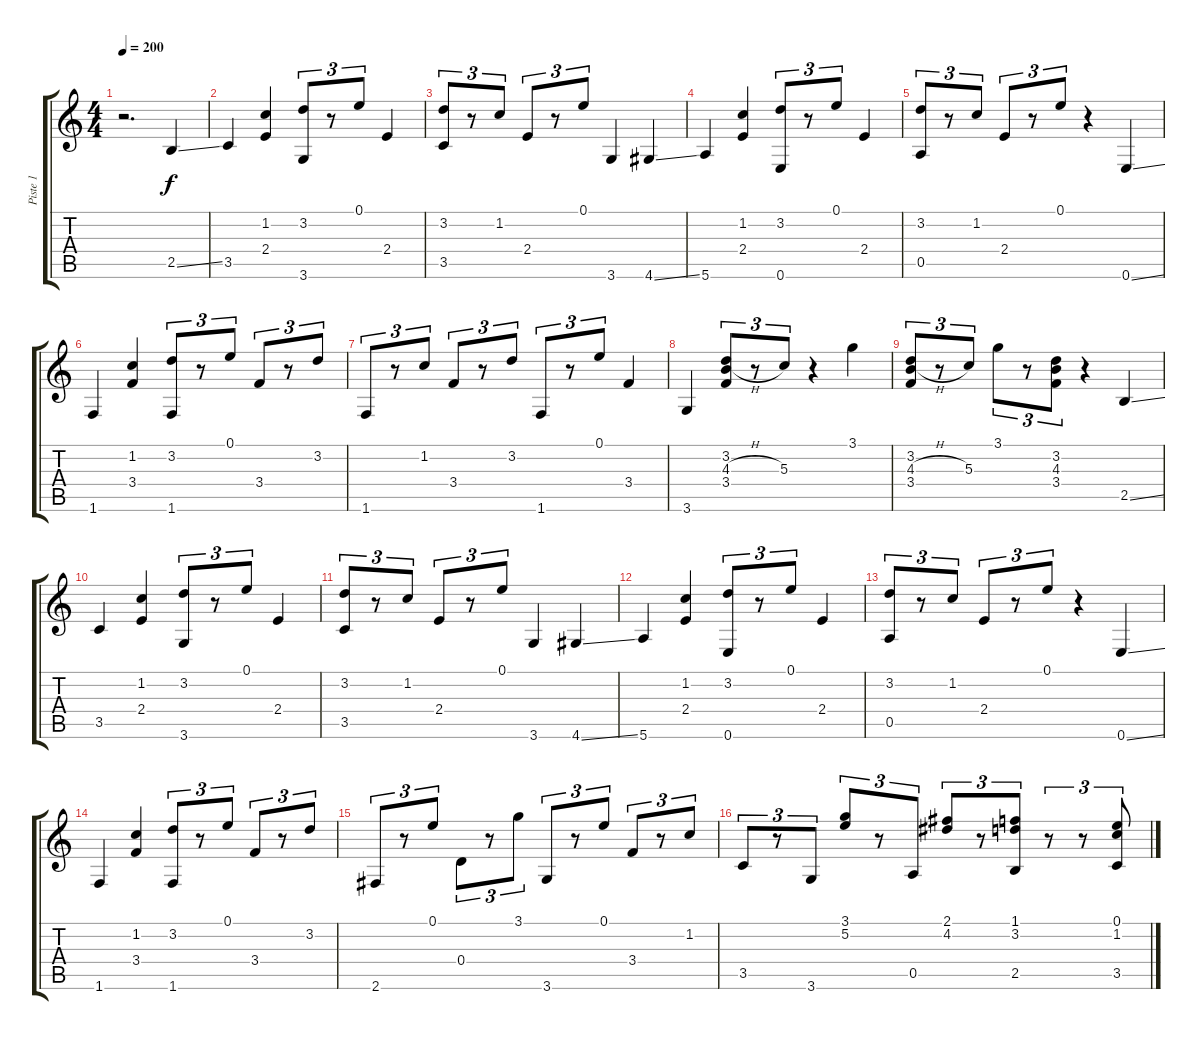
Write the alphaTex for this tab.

\track ("Piste 1" "Piste 1") {instrument acousticguitarnylon}
\staff {score tabs}
\tuning (E4 B3 G3 D3 A2 E2) {hide}
\ts (4 4)
\tempo 200
\clef g2
\ks c
r.2{d dy f instrument acousticguitarnylon} 2.5{ss}.4 |
3.5.4 (1.2 2.4).4 (3.2 3.6).8{tu (3 2)} r.8{tu (3 2)} 0.1.8{tu (3 2)} 2.4.4 |
(3.2 3.5).8{tu (3 2)} r.8{tu (3 2)} 1.2.8{tu (3 2)} 2.4.8{tu (3 2)} r.8{tu (3 2)} 0.1.8{tu (3 2)} 3.6.4 4.6{ss}.4 |
5.6.4 (1.2 2.4).4 (3.2 0.6).8{tu (3 2)} r.8{tu (3 2)} 0.1.8{tu (3 2)} 2.4.4 |
(3.2 0.5).8{tu (3 2)} r.8{tu (3 2)} 1.2.8{tu (3 2)} 2.4.8{tu (3 2)} r.8{tu (3 2)} 0.1.8{tu (3 2)} r.4 0.6{ss}.4 |
1.6.4 (1.2 3.4).4 (3.2 1.6).8{tu (3 2)} r.8{tu (3 2)} 0.1.8{tu (3 2)} 3.4.8{tu (3 2)} r.8{tu (3 2)} 3.2.8{tu (3 2)} |
1.6.8{tu (3 2)} r.8{tu (3 2)} 1.2.8{tu (3 2)} 3.4.8{tu (3 2)} r.8{tu (3 2)} 3.2.8{tu (3 2)} 1.6.8{tu (3 2)} r.8{tu (3 2)} 0.1.8{tu (3 2)} 3.4.4 |
3.6.4 (3.2 4.3{h} 3.4).8{tu (3 2)} r.8{tu (3 2)} 5.3.8{tu (3 2)} r.4 3.1.4 |
(3.2 4.3{h} 3.4).8{tu (3 2)} r.8{tu (3 2)} 5.3.8{tu (3 2)} 3.1.8{tu (3 2)} r.8{tu (3 2)} (3.2 4.3 3.4).8{tu (3 2)} r.4 2.5{ss}.4 |
3.5.4 (1.2 2.4).4 (3.2 3.6).8{tu (3 2)} r.8{tu (3 2)} 0.1.8{tu (3 2)} 2.4.4 |
(3.2 3.5).8{tu (3 2)} r.8{tu (3 2)} 1.2.8{tu (3 2)} 2.4.8{tu (3 2)} r.8{tu (3 2)} 0.1.8{tu (3 2)} 3.6.4 4.6{ss}.4 |
5.6.4 (1.2 2.4).4 (3.2 0.6).8{tu (3 2)} r.8{tu (3 2)} 0.1.8{tu (3 2)} 2.4.4 |
(3.2 0.5).8{tu (3 2)} r.8{tu (3 2)} 1.2.8{tu (3 2)} 2.4.8{tu (3 2)} r.8{tu (3 2)} 0.1.8{tu (3 2)} r.4 0.6{ss}.4 |
1.6.4 (1.2 3.4).4 (3.2 1.6).8{tu (3 2)} r.8{tu (3 2)} 0.1.8{tu (3 2)} 3.4.8{tu (3 2)} r.8{tu (3 2)} 3.2.8{tu (3 2)} |
2.6.8{tu (3 2)} r.8{tu (3 2)} 0.1.8{tu (3 2)} 0.4.8{tu (3 2)} r.8{tu (3 2)} 3.1.8{tu (3 2)} 3.6.8{tu (3 2)} r.8{tu (3 2)} 0.1.8{tu (3 2)} 3.4.8{tu (3 2)} r.8{tu (3 2)} 1.2.8{tu (3 2)} |
3.5.8{tu (3 2)} r.8{tu (3 2)} 3.6.8{tu (3 2)} (3.1 5.2).8{tu (3 2)} r.8{tu (3 2)} 0.5.8{tu (3 2)} (2.1 4.2).8{tu (3 2)} r.8{tu (3 2)} (1.1 3.2 2.5).8{tu (3 2)} r.8{tu (3 2)} r.8{tu (3 2)} (0.1{h} 1.2{h} 3.5{h}).8{tu (3 2)}
